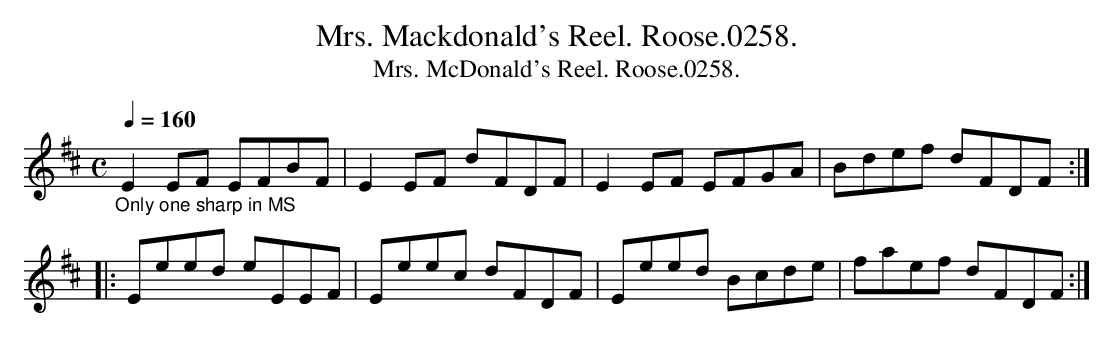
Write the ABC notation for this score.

X:1
T:Mrs. Mackdonald's Reel. Roose.0258.
T:Mrs. McDonald's Reel. Roose.0258.
M:C
L:1/8
Q:1/4=160
K:Edor clef=treble
"_Only one sharp in MS"E2 EF EFBF|E2 EF dFDF|E2 EF EFGA|Bdef dFDF:|
|:Eeed eEEF|Eeec dFDF|Eeed Bcde|faef dFDF:|
